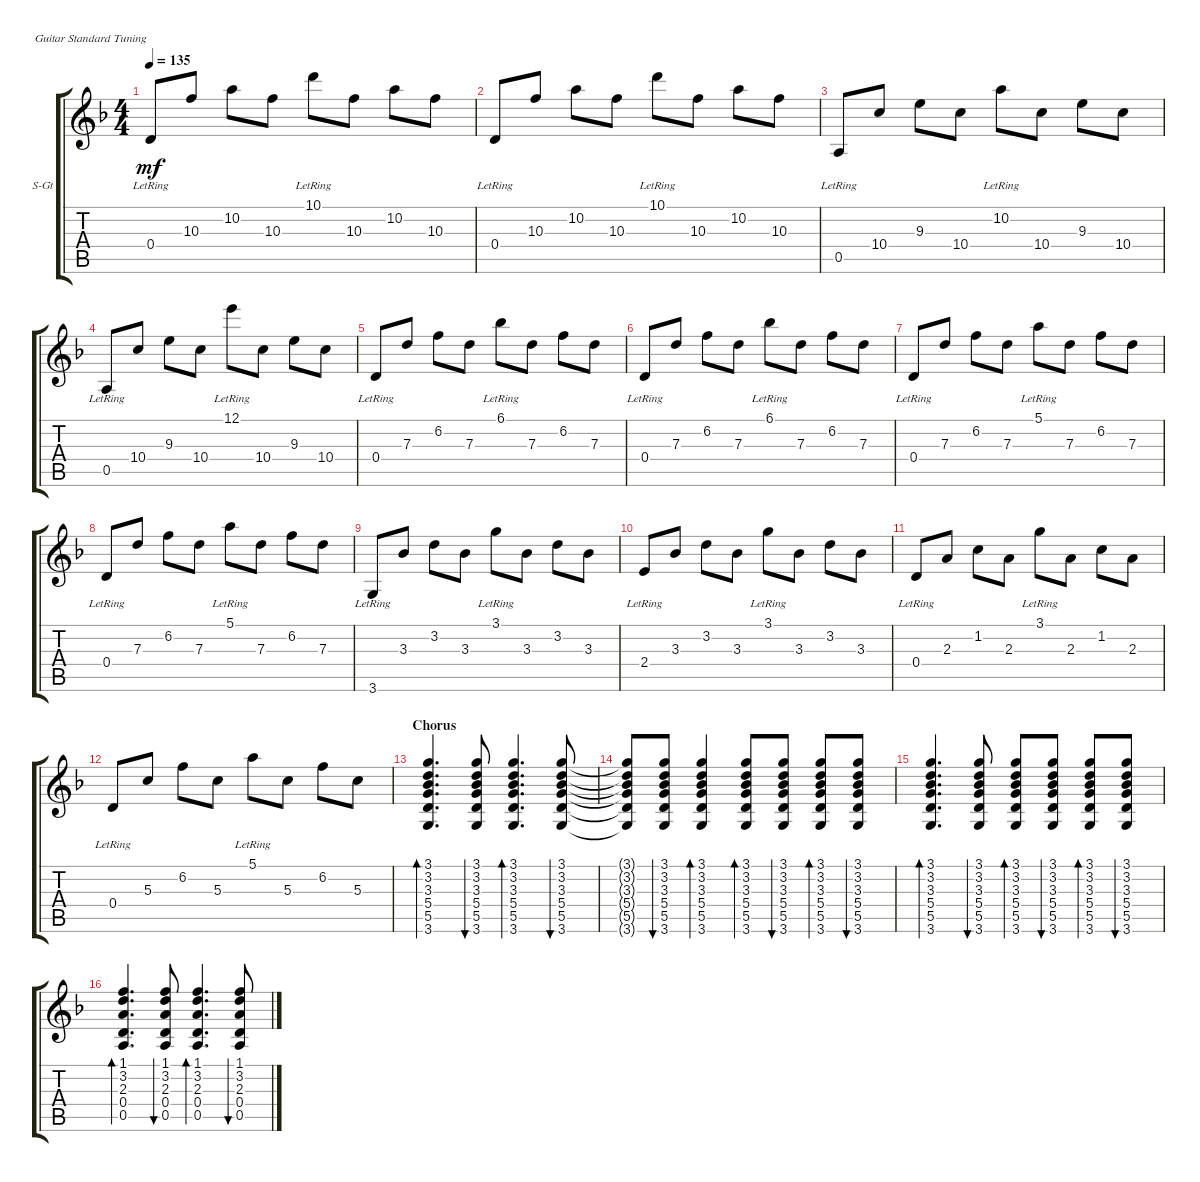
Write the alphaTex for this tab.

\defaultSystemsLayout 4
\bracketExtendMode groupsimilarinstruments
\firstSystemTrackNameOrientation horizontal
\otherSystemsTrackNameOrientation horizontal
\track ("Steel Guitar" "S-Gt") {instrument acousticguitarsteel}
\staff {score tabs}
\tuning (E4 B3 G3 D3 A2 E2)
\ts (4 4)
\tempo 135
\clef g2
\ks dminor
0.4{lr}.8{dy mf} 10.3.8 10.2.8 10.3.8 10.1{lr}.8 10.3.8 10.2.8 10.3.8 |
0.4{lr}.8 10.3.8 10.2.8 10.3.8 10.1{lr}.8 10.3.8 10.2.8 10.3.8 |
0.5{lr}.8 10.4.8 9.3.8 10.4.8 10.2{lr}.8 10.4.8 9.3.8 10.4.8 |
0.5{lr}.8 10.4.8 9.3.8 10.4.8 12.1{lr}.8 10.4.8 9.3.8 10.4.8 |
0.4{lr}.8 7.3.8 6.2.8 7.3.8 6.1{lr}.8 7.3.8 6.2.8 7.3.8 |
0.4{lr}.8 7.3.8 6.2.8 7.3.8 6.1{lr}.8 7.3.8 6.2.8 7.3.8 |
0.4{lr}.8 7.3.8 6.2.8 7.3.8 5.1{lr}.8 7.3.8 6.2.8 7.3.8 |
0.4{lr}.8 7.3.8 6.2.8 7.3.8 5.1{lr}.8 7.3.8 6.2.8 7.3.8 |
3.6{lr}.8 3.3.8 3.2.8 3.3.8 3.1{lr}.8 3.3.8 3.2.8 3.3.8 |
2.4{lr}.8 3.3.8 3.2.8 3.3.8 3.1{lr}.8 3.3.8 3.2.8 3.3.8 |
0.4{lr}.8 2.3.8 1.2.8 2.3.8 3.1{lr}.8 2.3.8 1.2.8 2.3.8 |
0.4{lr}.8 5.3.8 6.2.8 5.3.8 5.1{lr}.8 5.3.8 6.2.8 5.3.8 |
\section ("" "Chorus")
(3.6 5.5 5.4 3.3 3.2 3.1).4{d bd 30} (3.6 5.5 5.4 3.3 3.2 3.1).8{bu 30} (3.6 5.5 5.4 3.3 3.2 3.1).4{d bd 30} (3.6 5.5 5.4 3.3 3.2 3.1).8{bu 30} |
(3.6{t} 5.5{t} 5.4{t} 3.3{t} 3.2{t} 3.1{t}).8 (3.6 5.5 5.4 3.3 3.2 3.1).8{bu 30} (3.6 5.5 5.4 3.3 3.2 3.1).4{bd 30} (3.6 5.5 5.4 3.3 3.2 3.1).8{bd 30} (3.6 5.5 5.4 3.3 3.2 3.1).8{bu 30} (3.6 5.5 5.4 3.3 3.2 3.1).8{bd 30} (3.6 5.5 5.4 3.3 3.2 3.1).8{bu 30} |
(3.6 5.5 5.4 3.3 3.2 3.1).4{d bd 30} (3.6 5.5 5.4 3.3 3.2 3.1).8{bu 30} (3.6 5.5 5.4 3.3 3.2 3.1).8{bd 30} (3.6 5.5 5.4 3.3 3.2 3.1).8{bu 30} (3.6 5.5 5.4 3.3 3.2 3.1).8{bd 30} (3.6 5.5 5.4 3.3 3.2 3.1).8{bu 30} |
(0.5 0.4 2.3 3.2 1.1).4{d bd 30} (0.5 0.4 2.3 3.2 1.1).8{bu 30} (0.5 0.4 2.3 3.2 1.1).4{d bd 30} (0.5 0.4 2.3 3.2 1.1).8{bu 30}
